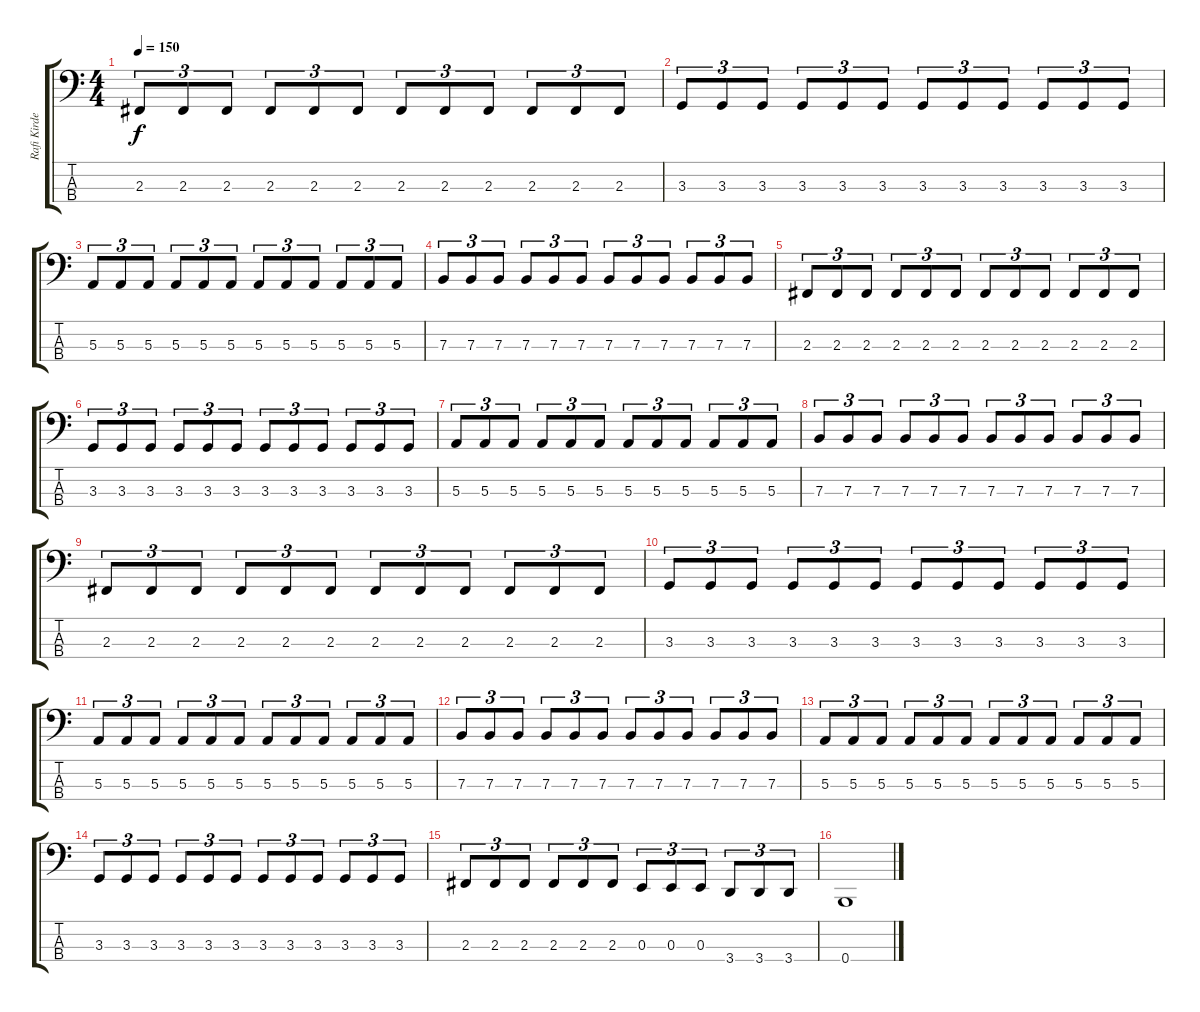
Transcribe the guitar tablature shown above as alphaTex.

\track ("Rafi Kirder" "Rafi Kirde") {instrument electricbasspick}
\staff {score tabs}
\tuning (D2 A1 E1 B0) {hide}
\ts (4 4)
\tempo 150
\clef f4
\ks c
2.3.8{tu (3 2) dy f} 2.3.8{tu (3 2)} 2.3.8{tu (3 2)} 2.3.8{tu (3 2)} 2.3.8{tu (3 2)} 2.3.8{tu (3 2)} 2.3.8{tu (3 2)} 2.3.8{tu (3 2)} 2.3.8{tu (3 2)} 2.3.8{tu (3 2)} 2.3.8{tu (3 2)} 2.3.8{tu (3 2)} |
3.3.8{tu (3 2)} 3.3.8{tu (3 2)} 3.3.8{tu (3 2)} 3.3.8{tu (3 2)} 3.3.8{tu (3 2)} 3.3.8{tu (3 2)} 3.3.8{tu (3 2)} 3.3.8{tu (3 2)} 3.3.8{tu (3 2)} 3.3.8{tu (3 2)} 3.3.8{tu (3 2)} 3.3.8{tu (3 2)} |
5.3.8{tu (3 2)} 5.3.8{tu (3 2)} 5.3.8{tu (3 2)} 5.3.8{tu (3 2)} 5.3.8{tu (3 2)} 5.3.8{tu (3 2)} 5.3.8{tu (3 2)} 5.3.8{tu (3 2)} 5.3.8{tu (3 2)} 5.3.8{tu (3 2)} 5.3.8{tu (3 2)} 5.3.8{tu (3 2)} |
7.3.8{tu (3 2)} 7.3.8{tu (3 2)} 7.3.8{tu (3 2)} 7.3.8{tu (3 2)} 7.3.8{tu (3 2)} 7.3.8{tu (3 2)} 7.3.8{tu (3 2)} 7.3.8{tu (3 2)} 7.3.8{tu (3 2)} 7.3.8{tu (3 2)} 7.3.8{tu (3 2)} 7.3.8{tu (3 2)} |
2.3.8{tu (3 2)} 2.3.8{tu (3 2)} 2.3.8{tu (3 2)} 2.3.8{tu (3 2)} 2.3.8{tu (3 2)} 2.3.8{tu (3 2)} 2.3.8{tu (3 2)} 2.3.8{tu (3 2)} 2.3.8{tu (3 2)} 2.3.8{tu (3 2)} 2.3.8{tu (3 2)} 2.3.8{tu (3 2)} |
3.3.8{tu (3 2)} 3.3.8{tu (3 2)} 3.3.8{tu (3 2)} 3.3.8{tu (3 2)} 3.3.8{tu (3 2)} 3.3.8{tu (3 2)} 3.3.8{tu (3 2)} 3.3.8{tu (3 2)} 3.3.8{tu (3 2)} 3.3.8{tu (3 2)} 3.3.8{tu (3 2)} 3.3.8{tu (3 2)} |
5.3.8{tu (3 2)} 5.3.8{tu (3 2)} 5.3.8{tu (3 2)} 5.3.8{tu (3 2)} 5.3.8{tu (3 2)} 5.3.8{tu (3 2)} 5.3.8{tu (3 2)} 5.3.8{tu (3 2)} 5.3.8{tu (3 2)} 5.3.8{tu (3 2)} 5.3.8{tu (3 2)} 5.3.8{tu (3 2)} |
7.3.8{tu (3 2)} 7.3.8{tu (3 2)} 7.3.8{tu (3 2)} 7.3.8{tu (3 2)} 7.3.8{tu (3 2)} 7.3.8{tu (3 2)} 7.3.8{tu (3 2)} 7.3.8{tu (3 2)} 7.3.8{tu (3 2)} 7.3.8{tu (3 2)} 7.3.8{tu (3 2)} 7.3.8{tu (3 2)} |
2.3.8{tu (3 2)} 2.3.8{tu (3 2)} 2.3.8{tu (3 2)} 2.3.8{tu (3 2)} 2.3.8{tu (3 2)} 2.3.8{tu (3 2)} 2.3.8{tu (3 2)} 2.3.8{tu (3 2)} 2.3.8{tu (3 2)} 2.3.8{tu (3 2)} 2.3.8{tu (3 2)} 2.3.8{tu (3 2)} |
3.3.8{tu (3 2)} 3.3.8{tu (3 2)} 3.3.8{tu (3 2)} 3.3.8{tu (3 2)} 3.3.8{tu (3 2)} 3.3.8{tu (3 2)} 3.3.8{tu (3 2)} 3.3.8{tu (3 2)} 3.3.8{tu (3 2)} 3.3.8{tu (3 2)} 3.3.8{tu (3 2)} 3.3.8{tu (3 2)} |
5.3.8{tu (3 2)} 5.3.8{tu (3 2)} 5.3.8{tu (3 2)} 5.3.8{tu (3 2)} 5.3.8{tu (3 2)} 5.3.8{tu (3 2)} 5.3.8{tu (3 2)} 5.3.8{tu (3 2)} 5.3.8{tu (3 2)} 5.3.8{tu (3 2)} 5.3.8{tu (3 2)} 5.3.8{tu (3 2)} |
7.3.8{tu (3 2)} 7.3.8{tu (3 2)} 7.3.8{tu (3 2)} 7.3.8{tu (3 2)} 7.3.8{tu (3 2)} 7.3.8{tu (3 2)} 7.3.8{tu (3 2)} 7.3.8{tu (3 2)} 7.3.8{tu (3 2)} 7.3.8{tu (3 2)} 7.3.8{tu (3 2)} 7.3.8{tu (3 2)} |
5.3.8{tu (3 2)} 5.3.8{tu (3 2)} 5.3.8{tu (3 2)} 5.3.8{tu (3 2)} 5.3.8{tu (3 2)} 5.3.8{tu (3 2)} 5.3.8{tu (3 2)} 5.3.8{tu (3 2)} 5.3.8{tu (3 2)} 5.3.8{tu (3 2)} 5.3.8{tu (3 2)} 5.3.8{tu (3 2)} |
3.3.8{tu (3 2)} 3.3.8{tu (3 2)} 3.3.8{tu (3 2)} 3.3.8{tu (3 2)} 3.3.8{tu (3 2)} 3.3.8{tu (3 2)} 3.3.8{tu (3 2)} 3.3.8{tu (3 2)} 3.3.8{tu (3 2)} 3.3.8{tu (3 2)} 3.3.8{tu (3 2)} 3.3.8{tu (3 2)} |
2.3.8{tu (3 2)} 2.3.8{tu (3 2)} 2.3.8{tu (3 2)} 2.3.8{tu (3 2)} 2.3.8{tu (3 2)} 2.3.8{tu (3 2)} 0.3.8{tu (3 2)} 0.3.8{tu (3 2)} 0.3.8{tu (3 2)} 3.4.8{tu (3 2)} 3.4.8{tu (3 2)} 3.4.8{tu (3 2)} |
0.4.1{volume 0}
